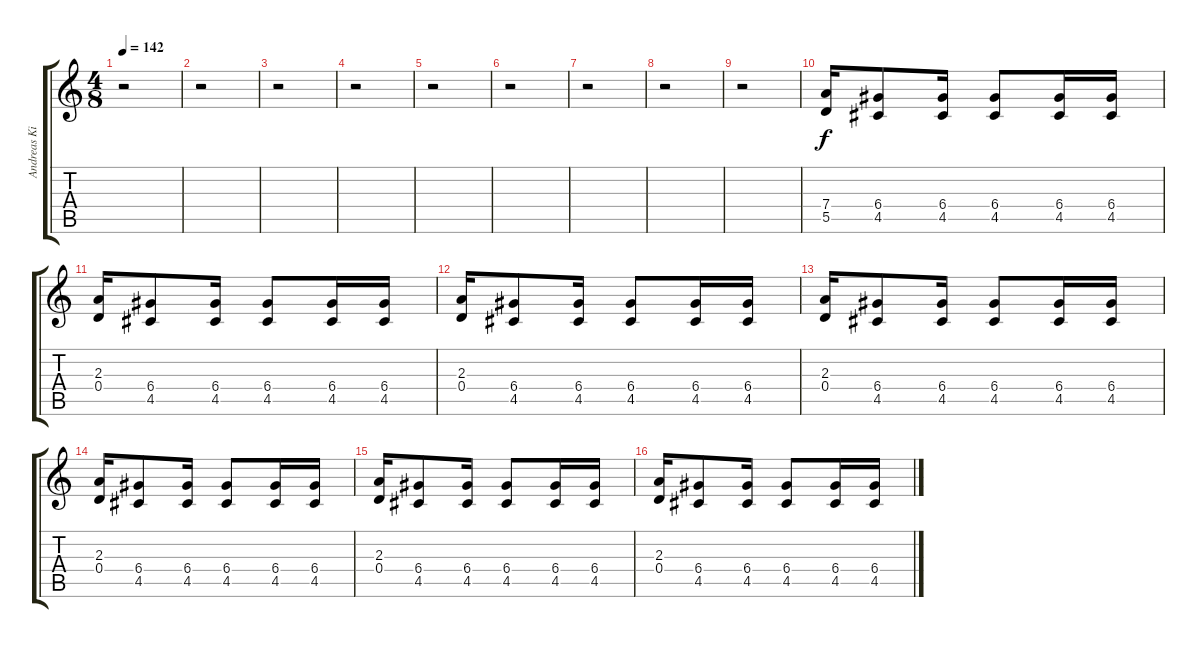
\track ("Andreas Kisser" "Andreas Ki") {instrument distortionguitar}
\staff {score tabs}
\tuning (E4 B3 G3 D3 A2 D2) {hide}
\ts (4 8)
\tempo 142
\clef g2
\ks c
r.2{dy f instrument distortionguitar} |
r.2 |
r.2 |
r.2 |
r.2 |
r.2 |
r.2 |
r.2 |
r.2 |
(7.4 5.5).16 (6.4 4.5).8 (6.4 4.5).16 (6.4 4.5).8 (6.4 4.5).16 (6.4 4.5).16 |
(2.3 0.4).16 (6.4 4.5).8 (6.4 4.5).16 (6.4 4.5).8 (6.4 4.5).16 (6.4 4.5).16 |
(2.3 0.4).16 (6.4 4.5).8 (6.4 4.5).16 (6.4 4.5).8 (6.4 4.5).16 (6.4 4.5).16 |
(2.3 0.4).16 (6.4 4.5).8 (6.4 4.5).16 (6.4 4.5).8 (6.4 4.5).16 (6.4 4.5).16 |
(2.3 0.4).16 (6.4 4.5).8 (6.4 4.5).16 (6.4 4.5).8 (6.4 4.5).16 (6.4 4.5).16 |
(2.3 0.4).16 (6.4 4.5).8 (6.4 4.5).16 (6.4 4.5).8 (6.4 4.5).16 (6.4 4.5).16 |
(2.3 0.4).16 (6.4 4.5).8 (6.4 4.5).16 (6.4 4.5).8 (6.4 4.5).16 (6.4 4.5).16
